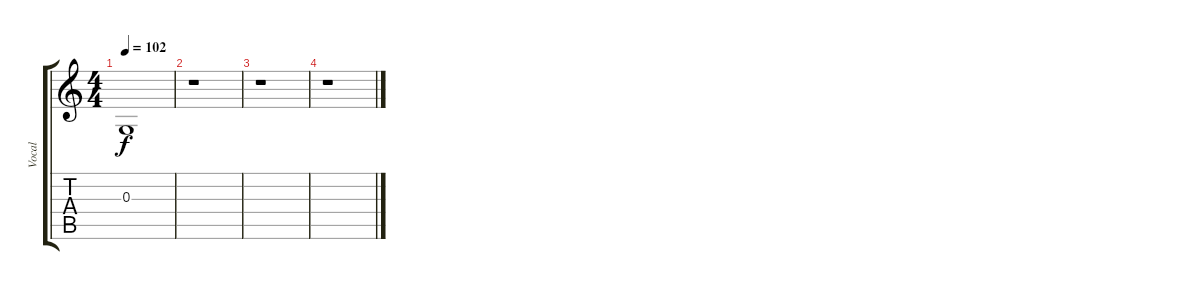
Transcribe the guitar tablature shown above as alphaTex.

\track ("Vocal" "Vocal") {instrument clarinet}
\staff {score tabs}
\tuning (E4 B3 G3 D3 A2 E2) {hide}
\ts (4 4)
\tempo 102
\clef g2
\ks c
0.3{t}.1{dy f} |
r.1 |
r.1 |
r.1
